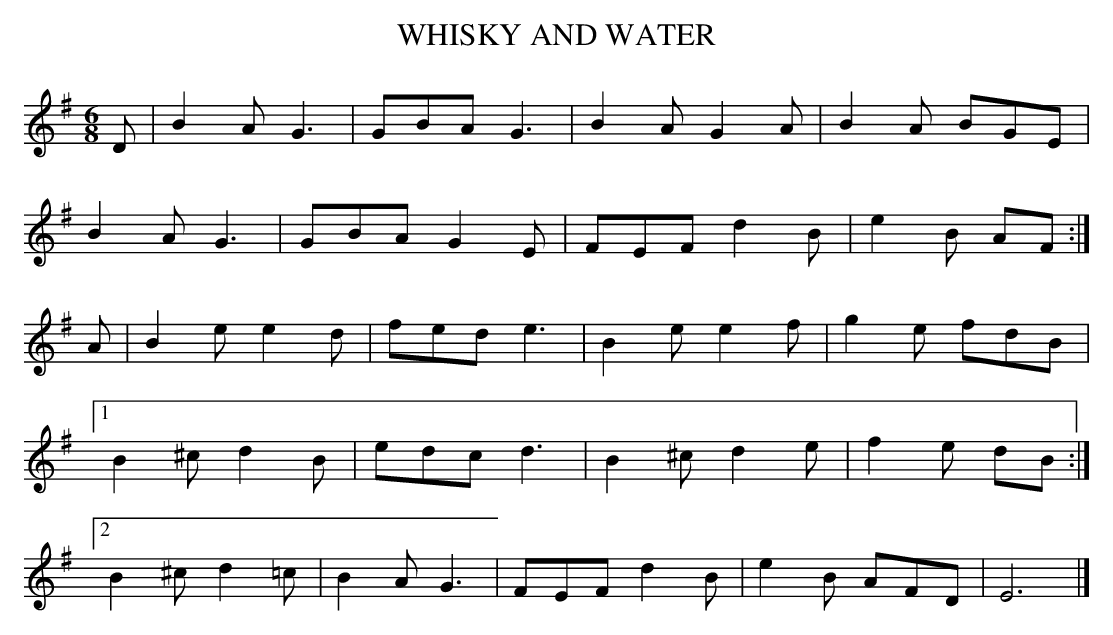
X:1
T:WHISKY AND WATER
M:6/8
L:1/8
K:Em
D|B2A G3|GBA G3|B2A G2A|B2A BGE|
B2A G3|GBA G2E|FEF d2B|e2B AF :|
A|B2e e2d|fed e3|B2e e2f|g2e fdB|
[1 B2^c d2B|edc d3|B2^c d2e|f2e dB :|
[2 B2^c d2=c|B2A G3|FEF d2B|e2B AFD |E6|]
